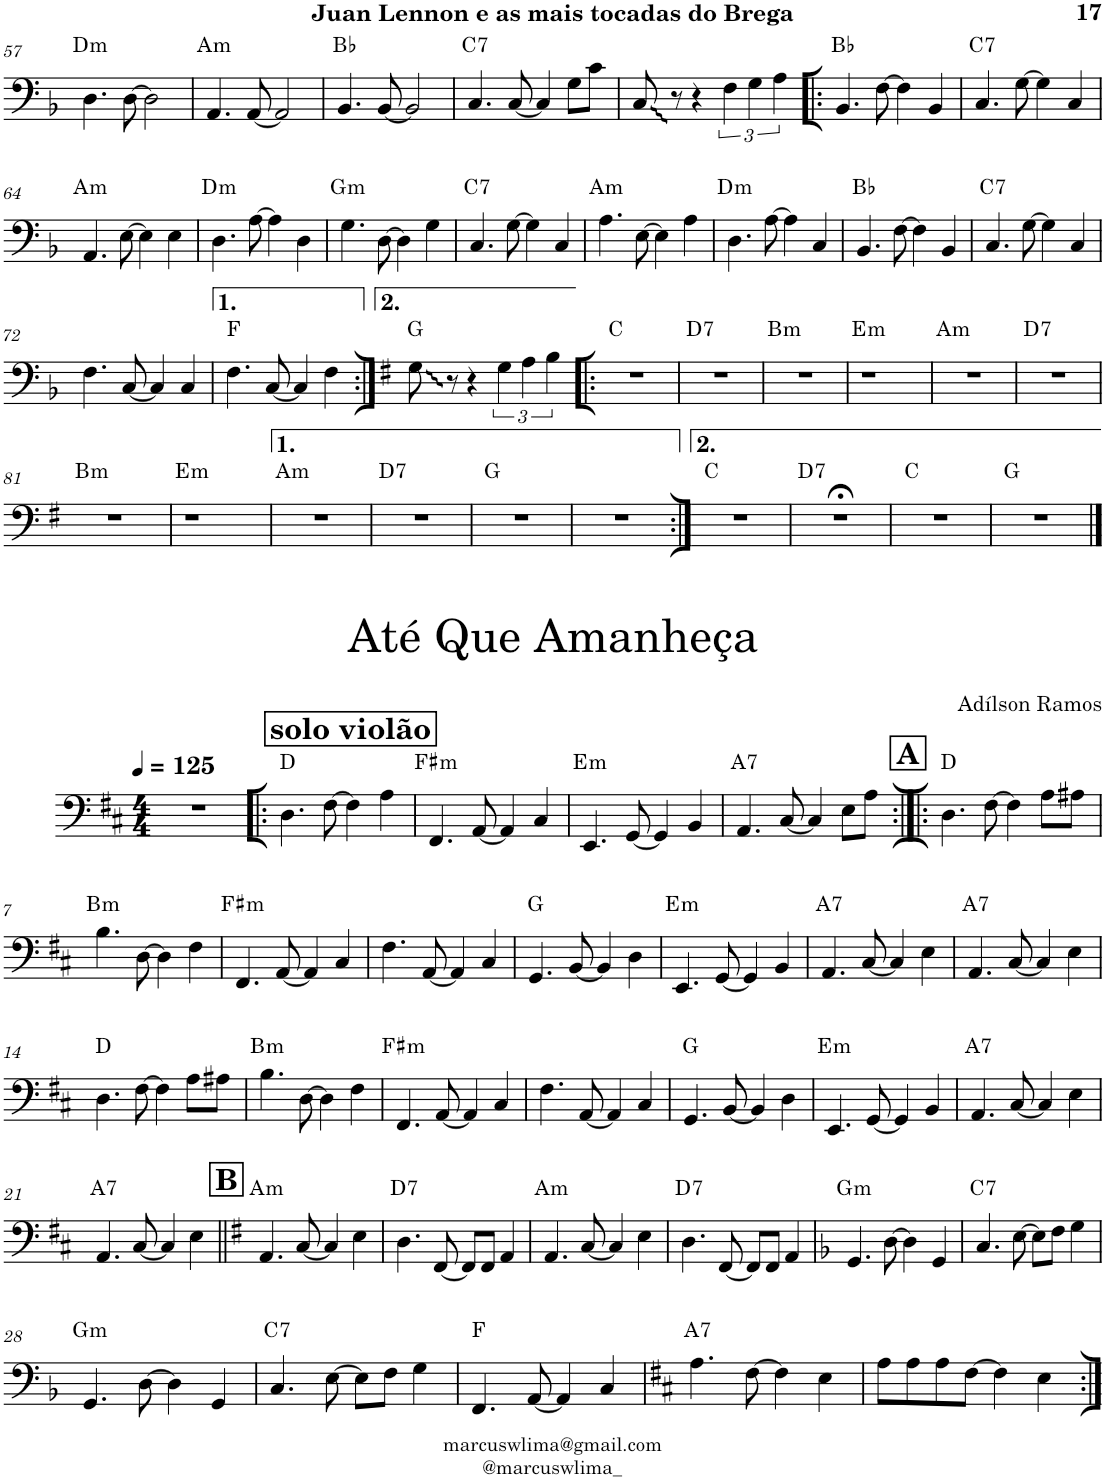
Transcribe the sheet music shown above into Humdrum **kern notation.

**kern	**harte
*part1	*part1
*staff1	*
*I"Electric Bass	*
*I'El. B.	*
!!LO:PB:g=z
*clefF4	*
*Trd7c12	*
*k[b-]	*
*M4/4	*
=57	=57
!	!LO:H:kt=m
4.D\	D:min
[8D\	.
2D\]	.
=58	=58
!	!LO:H:kt=m
4.AA/	A:min
[8AA/	.
2AA/]	.
=59	=59
4.BB-/	Bb:maj
[8BB-/	.
2BB-/]	.
=60	=60
!	!LO:H:kt=7
4.C/	C:7
[8C/	.
4C/]	.
8G\L	.
8c\J	.
=61	=61
8C/	.
8r	.
4r	.
6F\	.
6G\	.
6A\	.
=62!|:	=62!|:
4.BB-/	Bb:maj
[8F\	.
4F\]	.
4BB-/	.
=63	=63
!	!LO:H:kt=7
4.C/	C:7
[8G\	.
4G\]	.
4C/	.
!!LO:LB:g=z
=64	=64
!	!LO:H:kt=m
4.AA/	A:min
[8E\	.
4E\]	.
4E\	.
=65	=65
!	!LO:H:kt=m
4.D\	D:min
[8A\	.
4A\]	.
4D\	.
=66	=66
!	!LO:H:kt=m
4.G\	G:min
[8D\	.
4D\]	.
4G\	.
=67	=67
!	!LO:H:kt=7
4.C/	C:7
[8G\	.
4G\]	.
4C/	.
=68	=68
!	!LO:H:kt=m
4.A\	A:min
[8E\	.
4E\]	.
4A\	.
=69	=69
!	!LO:H:kt=m
4.D\	D:min
[8A\	.
4A\]	.
4C/	.
=70	=70
4.BB-/	Bb:maj
[8F\	.
4F\]	.
4BB-/	.
=71	=71
!	!LO:H:kt=7
4.C/	C:7
[8G\	.
4G\]	.
4C/	.
!!LO:LB:g=z
=72	=72
4.F\	.
[8C/	.
4C/]	.
4C/	.
=73	=73
4.F\	F:maj
[8C/	.
4C/]	.
4F\	.
=74:|!	=74:|!
*k[f#]	*
8G\	G:maj
8r	.
4r	.
6G\	.
6A\	.
6B\	.
=75!|:	=75!|:
1r	C:maj
=76	=76
!	!LO:H:kt=7
1r	D:7
=77	=77
!	!LO:H:kt=m
1r	B:min
=78	=78
!	!LO:H:kt=m
1r	E:min
=79	=79
!	!LO:H:kt=m
1r	A:min
=80	=80
!	!LO:H:kt=7
1r	D:7
!!LO:LB:g=z
=81	=81
!	!LO:H:kt=m
1r	B:min
=82	=82
!	!LO:H:kt=m
1r	E:min
=83	=83
!	!LO:H:kt=m
1r	A:min
=84	=84
!	!LO:H:kt=7
1r	D:7
=85	=85
1r	G:maj
=86	=86
1r	.
=87:|!	=87:|!
1r	C:maj
=88	=88
!	!LO:H:kt=7
1r;<	D:7
=89	=89
1r	C:maj
=90	=90
1r	G:maj
!!LO:LB:g=z
==1	==1
*k[f#c#]	*
*M4/4	*
*MM125	*
1r	.
!!LO:REH:place=s1:a:B:cj:fs=14:t=solo violão
=2!|:	=2!|:
4.D\	D:maj
[8F#\	.
4F#\]	.
4A\	.
=3	=3
!	!LO:H:kt=m
4.FF#/	F#:min
[8AA/	.
4AA/]	.
4C#/	.
=4	=4
!	!LO:H:kt=m
4.EE/	E:min
[8GG/	.
4GG/]	.
4BB/	.
=5	=5
!	!LO:H:kt=7
4.AA/	A:7
[8C#/	.
4C#/]	.
8E\L	.
8A\J	.
!!LO:REH:place=s1:a:B:cj:fs=14:t=A
=6:|!|:	=6:|!|:
4.D\	D:maj
[8F#\	.
4F#\]	.
8A\L	.
8A#X\J	.
!!LO:LB:g=z
=7	=7
!	!LO:H:kt=m
4.B\	B:min
[8D\	.
4D\]	.
4F#\	.
=8	=8
!	!LO:H:kt=m
4.FF#/	F#:min
[8AA/	.
4AA/]	.
4C#/	.
=9	=9
4.F#\	.
[8AA/	.
4AA/]	.
4C#/	.
=10	=10
4.GG/	G:maj
[8BB/	.
4BB/]	.
4D\	.
=11	=11
!	!LO:H:kt=m
4.EE/	E:min
[8GG/	.
4GG/]	.
4BB/	.
=12	=12
!	!LO:H:kt=7
4.AA/	A:7
[8C#/	.
4C#/]	.
4E\	.
=13	=13
!	!LO:H:kt=7
4.AA/	A:7
[8C#/	.
4C#/]	.
4E\	.
!!LO:LB:g=z
=14	=14
4.D\	D:maj
[8F#\	.
4F#\]	.
8A\L	.
8A#X\J	.
=15	=15
!	!LO:H:kt=m
4.B\	B:min
[8D\	.
4D\]	.
4F#\	.
=16	=16
!	!LO:H:kt=m
4.FF#/	F#:min
[8AA/	.
4AA/]	.
4C#/	.
=17	=17
4.F#\	.
[8AA/	.
4AA/]	.
4C#/	.
=18	=18
4.GG/	G:maj
[8BB/	.
4BB/]	.
4D\	.
=19	=19
!	!LO:H:kt=m
4.EE/	E:min
[8GG/	.
4GG/]	.
4BB/	.
=20	=20
!	!LO:H:kt=7
4.AA/	A:7
[8C#/	.
4C#/]	.
4E\	.
!!LO:LB:g=z
=21	=21
!	!LO:H:kt=7
4.AA/	A:7
[8C#/	.
4C#/]	.
4E\	.
!!LO:REH:place=s1:a:B:cj:fs=14:t=B
=22||	=22||
*k[f#]	*
!	!LO:H:kt=m
4.AA/	A:min
[8C/	.
4C/]	.
4E\	.
=23	=23
!	!LO:H:kt=7
4.D\	D:7
[8FF#/	.
8FF#/L]	.
8FF#/J	.
4AA/	.
=24	=24
!	!LO:H:kt=m
4.AA/	A:min
[8C/	.
4C/]	.
4E\	.
=25	=25
!	!LO:H:kt=7
4.D\	D:7
[8FF#/	.
8FF#/L]	.
8FF#/J	.
4AA/	.
=26	=26
*k[b-]	*
!	!LO:H:kt=m
4.GG/	G:min
[8D\	.
4D\]	.
4GG/	.
=27	=27
!	!LO:H:kt=7
4.C/	C:7
[8E\	.
8E\L]	.
8F\J	.
4G\	.
!!LO:LB:g=z
=28	=28
!	!LO:H:kt=m
4.GG/	G:min
[8D\	.
4D\]	.
4GG/	.
=29	=29
!	!LO:H:kt=7
4.C/	C:7
[8E\	.
8E\L]	.
8F\J	.
4G\	.
=30	=30
4.FF/	F:maj
[8AA/	.
4AA/]	.
4C/	.
=31	=31
*k[f#c#]	*
!	!LO:H:kt=7
4.A\	A:7
[8F#\	.
4F#\]	.
4E\	.
=32	=32
8A\L	.
8A\	.
8A\	.
[8F#\J	.
4F#\]	.
4E\	.
=:|!	=:|!
*-	*-
